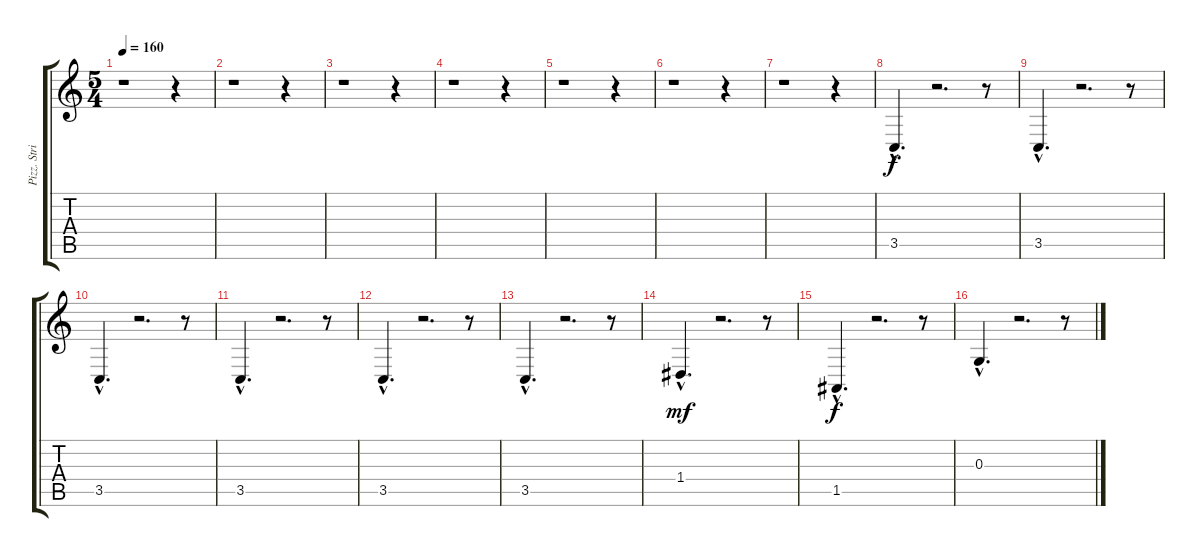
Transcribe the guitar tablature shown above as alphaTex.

\track ("Pizz. Strings 2" "Pizz. Stri") {instrument pizzicatostrings}
\staff {score tabs}
\tuning (E4 B3 G3 D3 A2 E2) {hide}
\ts (5 4)
\tempo 160
\clef g2
\ks c
r.1{dy f} r.4 |
r.1 r.4 |
r.1 r.4 |
r.1 r.4 |
r.1 r.4 |
r.1 r.4 |
r.1 r.4 |
3.5{hac}.4{d} r.2{d} r.8 |
3.5{hac}.4{d} r.2{d} r.8 |
3.5{hac}.4{d} r.2{d} r.8 |
3.5{hac}.4{d} r.2{d} r.8 |
3.5{hac}.4{d} r.2{d} r.8 |
3.5{hac}.4{d} r.2{d} r.8 |
1.4{hac}.4{d dy mf} r.2{d} r.8 |
1.5{hac}.4{d dy f} r.2{d} r.8 |
0.3{hac}.4{d} r.2{d} r.8
